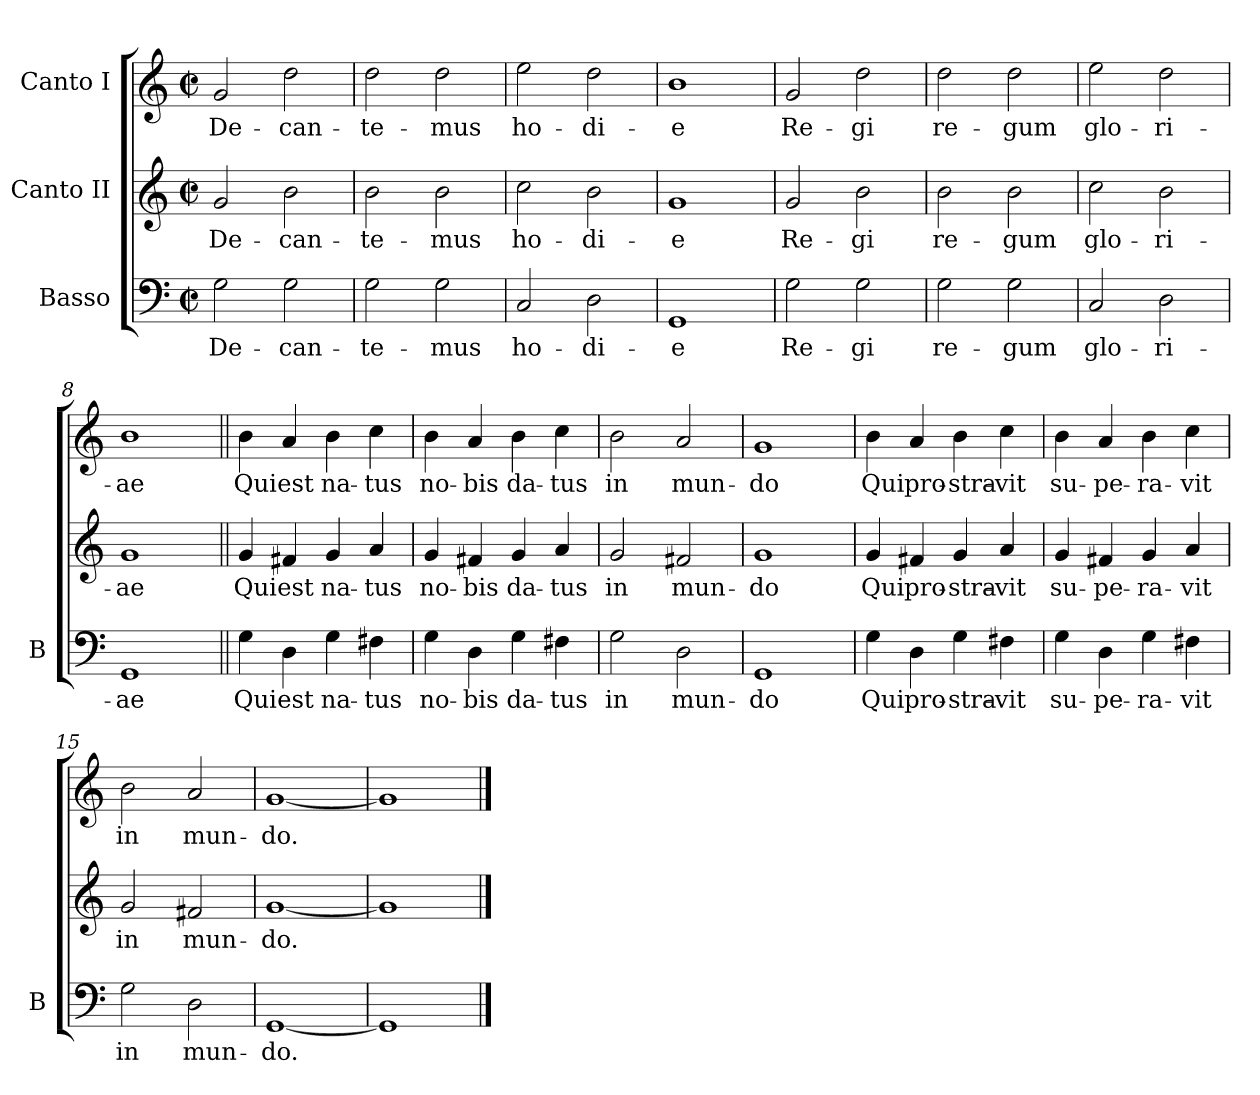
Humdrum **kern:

**kern	**text	**kern	**text	**kern	**text
*part3	*part3	*part2	*part2	*part1	*part1
*staff3	*staff3	*staff2	*staff2	*staff1	*staff1
*I"Basso	*	*I"Canto II	*	*I"Canto I	*
*I'B	*	*	*	*	*
*clefF4	*	*clefG2	*	*clefG2	*
*k[]	*	*k[]	*	*k[]	*
*M2/2	*	*M2/2	*	*M2/2	*
*met(c|)	*	*met(c|)	*	*met(c|)	*
=1	=1	=1	=1	=1	=1
2G\	De-	2g/	De-	2g/	De-
2G\	-can-	2b\	-can-	2dd\	-can-
=2	=2	=2	=2	=2	=2
2G\	-te-	2b\	-te-	2dd\	-te-
2G\	-mus	2b\	-mus	2dd\	-mus
=3	=3	=3	=3	=3	=3
2C/	ho-	2cc\	ho-	2ee\	ho-
2D\	-di-	2b\	-di-	2dd\	-di-
=4	=4	=4	=4	=4	=4
1GG	-e	1g	-e	1b	-e
=5	=5	=5	=5	=5	=5
2G\	Re-	2g/	Re-	2g/	Re-
2G\	-gi	2b\	-gi	2dd\	-gi
=6	=6	=6	=6	=6	=6
2G\	re-	2b\	re-	2dd\	re-
2G\	-gum	2b\	-gum	2dd\	-gum
=7	=7	=7	=7	=7	=7
2C/	glo-	2cc\	glo-	2ee\	glo-
2D\	-ri-	2b\	-ri-	2dd\	-ri-
=8	=8	=8	=8	=8	=8
1GG	-ae	1g	-ae	1b	-ae
=9||	=9||	=9||	=9||	=9||	=9||
4G\	Qui	4g/	Qui	4b\	Qui
4D\	est	4f#X/	est	4a/	est
4G\	na-	4g/	na-	4b\	na-
4F#X\	-tus	4a/	-tus	4cc\	-tus
=10	=10	=10	=10	=10	=10
4G\	no-	4g/	no-	4b\	no-
4D\	-bis	4f#X/	-bis	4a/	-bis
4G\	da-	4g/	da-	4b\	da-
4F#X\	-tus	4a/	-tus	4cc\	-tus
=11	=11	=11	=11	=11	=11
2G\	in	2g/	in	2b\	in
2D\	mun-	2f#X/	mun-	2a/	mun-
=12	=12	=12	=12	=12	=12
1GG	-do	1g	-do	1g	-do
=13	=13	=13	=13	=13	=13
4G\	Qui	4g/	Qui	4b\	Qui
4D\	pro-	4f#X/	pro-	4a/	pro-
4G\	-stra-	4g/	-stra-	4b\	-stra-
4F#X\	-vit	4a/	-vit	4cc\	-vit
=14	=14	=14	=14	=14	=14
4G\	su-	4g/	su-	4b\	su-
4D\	-pe-	4f#X/	-pe-	4a/	-pe-
4G\	-ra-	4g/	-ra-	4b\	-ra-
4F#X\	-vit	4a/	-vit	4cc\	-vit
=15	=15	=15	=15	=15	=15
2G\	in	2g/	in	2b\	in
2D\	mun-	2f#X/	mun-	2a/	mun-
=16	=16	=16	=16	=16	=16
[1GG	-do.	[1g	-do.	[1g	-do.
=17	=17	=17	=17	=17	=17
1GG]	.	1g]	.	1g]	.
==	==	==	==	==	==
*-	*-	*-	*-	*-	*-
